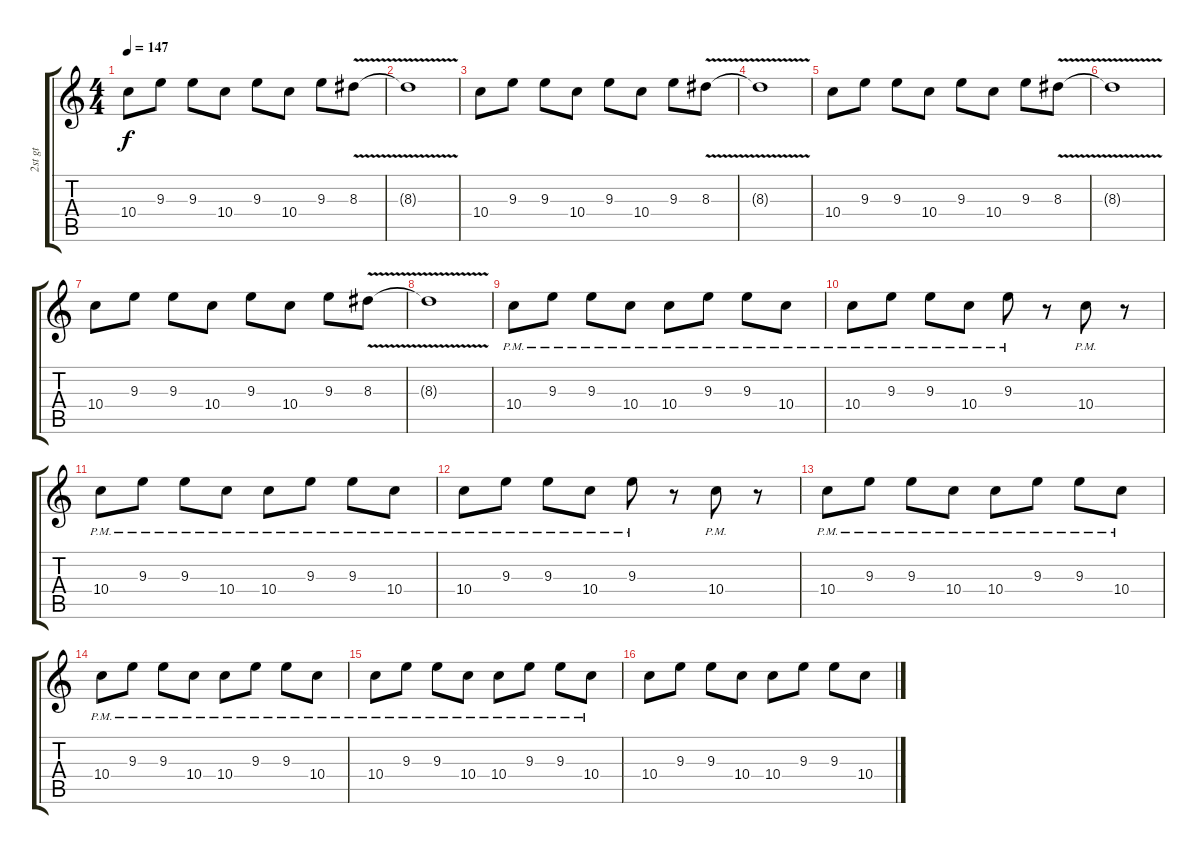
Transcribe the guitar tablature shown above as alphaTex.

\track ("2st gt" "2st gt") {instrument distortionguitar}
\staff {score tabs}
\tuning (E4 B3 G3 D3 A2 E2) {hide}
\ts (4 4)
\tempo 147
\clef g2
\ks c
10.4.8{dy f} 9.3.8 9.3.8 10.4.8 9.3.8 10.4.8 9.3.8 8.3{v}.8 |
8.3{t}.1 |
10.4.8 9.3.8 9.3.8 10.4.8 9.3.8 10.4.8 9.3.8 8.3{v}.8 |
8.3{t}.1 |
10.4.8 9.3.8 9.3.8 10.4.8 9.3.8 10.4.8 9.3.8 8.3{v}.8 |
8.3{t}.1 |
10.4.8 9.3.8 9.3.8 10.4.8 9.3.8 10.4.8 9.3.8 8.3{v}.8 |
8.3{t}.1 |
10.4{pm}.8 9.3{pm}.8 9.3{pm}.8 10.4{pm}.8 10.4{pm}.8 9.3{pm}.8 9.3{pm}.8 10.4{pm}.8 |
10.4{pm}.8 9.3{pm}.8 9.3{pm}.8 10.4{pm}.8 9.3{pm}.8 r.8 10.4{pm}.8 r.8 |
10.4{pm}.8 9.3{pm}.8 9.3{pm}.8 10.4{pm}.8 10.4{pm}.8 9.3{pm}.8 9.3{pm}.8 10.4{pm}.8 |
10.4{pm}.8 9.3{pm}.8 9.3{pm}.8 10.4{pm}.8 9.3{pm}.8 r.8 10.4{pm}.8 r.8 |
10.4{pm}.8 9.3{pm}.8 9.3{pm}.8 10.4{pm}.8 10.4{pm}.8 9.3{pm}.8 9.3{pm}.8 10.4{pm}.8 |
10.4{pm}.8 9.3{pm}.8 9.3{pm}.8 10.4{pm}.8 10.4{pm}.8 9.3{pm}.8 9.3{pm}.8 10.4{pm}.8 |
10.4{pm}.8 9.3{pm}.8 9.3{pm}.8 10.4{pm}.8 10.4{pm}.8 9.3{pm}.8 9.3{pm}.8 10.4{pm}.8 |
10.4.8 9.3.8 9.3.8 10.4.8 10.4.8 9.3.8 9.3.8 10.4.8
